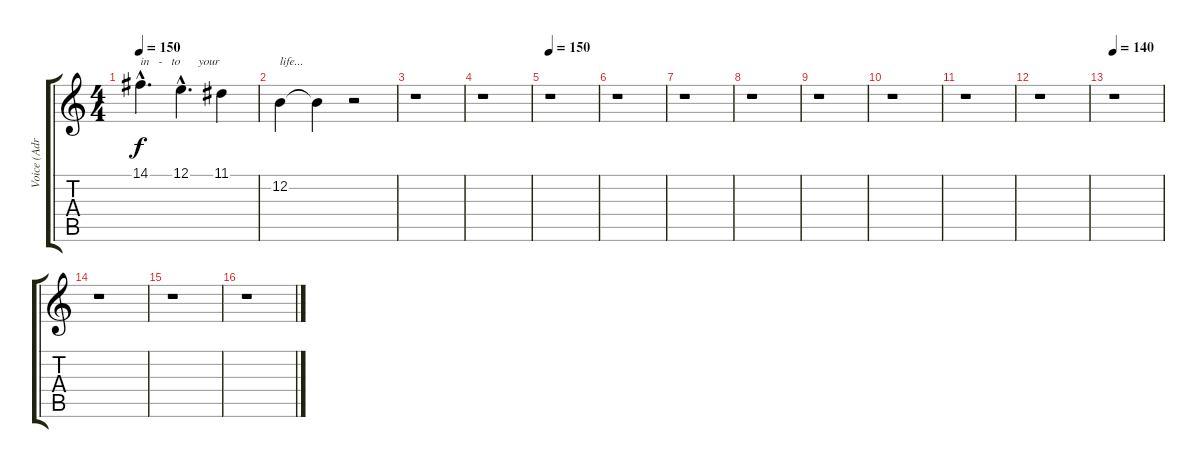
\track ("Voice (Adrian Smith)" "Voice (Adr") {instrument cello}
\staff {score tabs}
\tuning (E4 B3 G3 D3 A2 E2) {hide}
\ts (4 4)
\tempo 150
\clef g2
\ks c
14.1{hac}.4{d txt "in   -   to      your" dy f} 12.1{hac}.4{d} 11.1.4 |
12.2.4{txt "life..."} 12.2{t}.4 r.2 |
r.1 |
r.1 |
\tempo 150
r.1 |
r.1 |
r.1 |
r.1 |
r.1 |
r.1 |
r.1 |
r.1 |
\tempo 140
r.1 |
r.1 |
r.1 |
r.1
